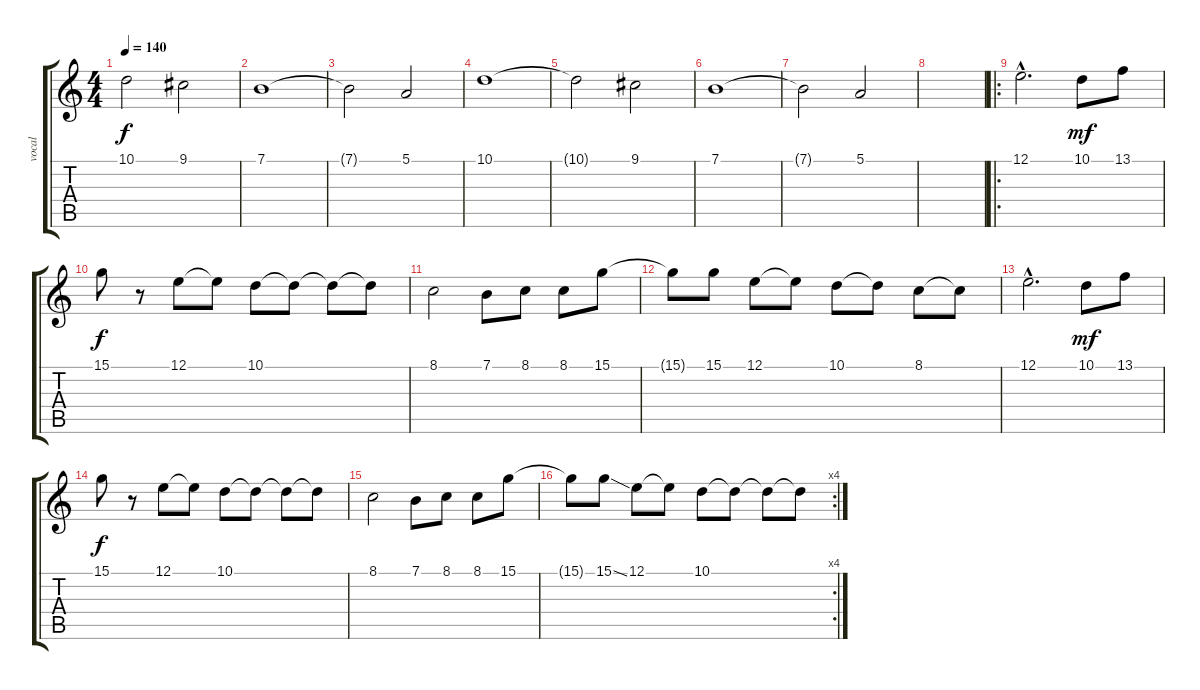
\track ("vocal" "vocal") {instrument altosax}
\staff {score tabs}
\tuning (E4 B3 G3 D3 A2 E2) {hide}
\ts (4 4)
\tempo 140
\clef g2
\ks c
10.1{t}.2{dy f} 9.1.2 |
7.1.1 |
7.1{t}.2 5.1.2 |
10.1.1{instrument choiraahs} |
10.1{t}.2 9.1.2 |
7.1.1 |
7.1{t}.2 5.1.2 |
|
\ro
12.1{hac}.2{d volume 16 instrument lead6voice} 10.1.8{dy mf} 13.1.8 |
15.1.8{dy f} r.8 12.1.8 12.1{t}.8 10.1.8 10.1{t}.8 10.1{t}.8 10.1{t}.8 |
8.1.2 7.1.8 8.1.8 8.1.8 15.1.8 |
15.1{t}.8 15.1.8 12.1.8 12.1{t}.8 10.1.8 10.1{t}.8 8.1.8 8.1{t}.8 |
12.1{hac}.2{d} 10.1.8{dy mf} 13.1.8 |
15.1.8{dy f} r.8 12.1.8 12.1{t}.8 10.1.8 10.1{t}.8 10.1{t}.8 10.1{t}.8 |
8.1.2 7.1.8 8.1.8 8.1.8 15.1.8 |
\rc 4
15.1{t}.8 15.1{ss}.8 12.1.8 12.1{t}.8 10.1.8 10.1{t}.8 10.1{t}.8 10.1{t}.8
